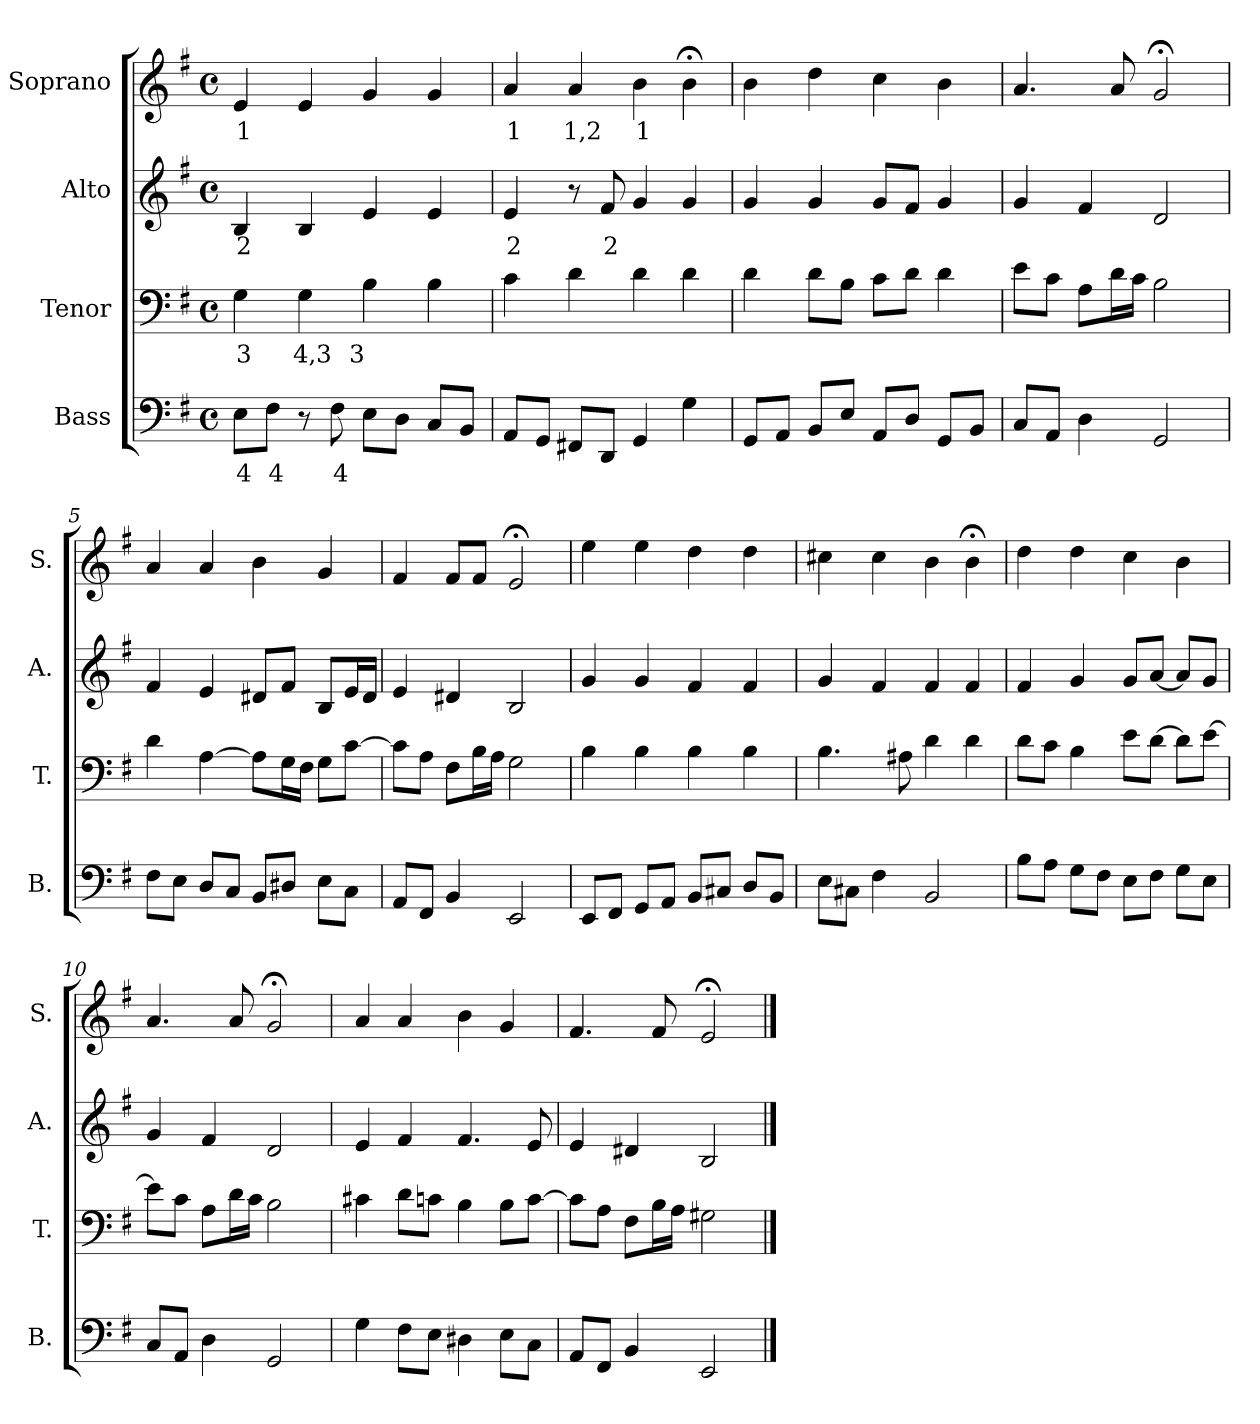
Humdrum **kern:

**kern	**text	**kern	**text	**kern	**text	**kern	**text
*part4	*part4	*part3	*part3	*part2	*part2	*part1	*part1
*staff4	*staff4	*staff3	*staff3	*staff2	*staff2	*staff1	*staff1
*I"Bass	*	*I"Tenor	*	*I"Alto	*	*I"Soprano	*
*I'B.	*	*I'T.	*	*I'A.	*	*I'S.	*
*clefF4	*	*clefF4	*	*clefG2	*	*clefG2	*
*k[f#]	*	*k[f#]	*	*k[f#]	*	*k[f#]	*
*e:	*	*e:	*	*e:	*	*e:	*
*M4/4	*	*M4/4	*	*M4/4	*	*M4/4	*
*met(c)	*	*met(c)	*	*met(c)	*	*met(c)	*
*MM120	*	*MM120	*	*MM120	*	*MM120	*
=1	=1	=1	=1	=1	=1	=1	=1
8Ei\L	4	4Gj\	3	4BZ/	2	4eV/	1
8F#i\J	4	.	.	.	.	.	.
8r	.	4Gi\	4,3	4BZ/	.	4eV/	.
8F#i\	4	.	.	.	.	.	.
8Ei\L	.	4Bj\	3	4eZ/	.	4gV/	.
8Di\J	.	.	.	.	.	.	.
8Ci/L	.	4Bj\	.	4eZ/	.	4gV/	.
8BBi/J	.	.	.	.	.	.	.
=2	=2	=2	=2	=2	=2	=2	=2
8AAi/L	.	4cj\	.	4eZ/	2	4aV/	1
8GGi/J	.	.	.	.	.	.	.
8FF#Xi/L	.	4dj\	.	8r	.	4aV/	1,2
8DDi/J	.	.	.	8f#Z/	2	.	.
4GGi/	.	4dj\	.	4gZ/	.	4bV\	1
4Gi\	.	4dj\	.	4gZ/	.	4b;<V\	.
=3	=3	=3	=3	=3	=3	=3	=3
8GGi/L	.	4dj\	.	4gZ/	.	4bV\	.
8AAi/J	.	.	.	.	.	.	.
8BBi/L	.	8dj\L	.	4gZ/	.	4ddV\	.
8Ei/J	.	8Bj\J	.	.	.	.	.
8AAi/L	.	8cj\L	.	8gZ/L	.	4ccV\	.
8Di/J	.	8dj\J	.	8f#Z/J	.	.	.
8GGi/L	.	4dj\	.	4gZ/	.	4bV\	.
8BBi/J	.	.	.	.	.	.	.
=4	=4	=4	=4	=4	=4	=4	=4
8Ci/L	.	8ej\L	.	4gZ/	.	4.aV/	.
8AAi/J	.	8cj\J	.	.	.	.	.
4Di\	.	8Aj\L	.	4f#Z/	.	.	.
.	.	16dj\L	.	.	.	8aV/	.
.	.	16cj\JJ	.	.	.	.	.
2GGi/	.	2Bj\	.	2dZ/	.	2g;<V/	.
!!LO:LB:g=z
=5	=5	=5	=5	=5	=5	=5	=5
8F#i\L	.	4dj\	.	4f#Z/	.	4aV/	.
8Ei\J	.	.	.	.	.	.	.
8Di/L	.	[4Aj\	.	4eZ/	.	4aV/	.
8Ci/J	.	.	.	.	.	.	.
8BBi/L	.	8Aj\L]	.	8d#XZ/L	.	4bV\	.
8D#Xi/J	.	16Gj\L	.	8f#Z/J	.	.	.
.	.	16F#j\JJ	.	.	.	.	.
8Ei\L	.	8Gj\L	.	8BZ/L	.	4gV/	.
8Ci\J	.	[8cj\J	.	16eZ/L	.	.	.
.	.	.	.	16d#Z/JJ	.	.	.
=6	=6	=6	=6	=6	=6	=6	=6
8AAi/L	.	8cj\L]	.	4eZ/	.	4f#V/	.
8FF#i/J	.	8Aj\J	.	.	.	.	.
4BBi/	.	8F#j\L	.	4d#XZ/	.	8f#V/L	.
.	.	16Bj\L	.	.	.	8f#V/J	.
.	.	16Aj\JJ	.	.	.	.	.
2EEi/	.	2Gj\	.	2BZ/	.	2e;<V/	.
=7	=7	=7	=7	=7	=7	=7	=7
8EEi/L	.	4Bj\	.	4gZ/	.	4eeV\	.
8FF#i/J	.	.	.	.	.	.	.
8GGi/L	.	4Bj\	.	4gZ/	.	4eeV\	.
8AAi/J	.	.	.	.	.	.	.
8BBi/L	.	4Bj\	.	4f#Z/	.	4ddV\	.
8C#Xi/J	.	.	.	.	.	.	.
8Di/L	.	4Bj\	.	4f#Z/	.	4ddV\	.
8BBi/J	.	.	.	.	.	.	.
=8	=8	=8	=8	=8	=8	=8	=8
8Ei\L	.	4.Bj\	.	4gZ/	.	4cc#XV\	.
8C#Xi\J	.	.	.	.	.	.	.
4F#i\	.	.	.	4f#Z/	.	4cc#V\	.
.	.	8A#Xj\	.	.	.	.	.
2BBi/	.	4dj\	.	4f#Z/	.	4bV\	.
.	.	4dj\	.	4f#Z/	.	4b;<V\	.
!!LO:PB:g=z
=9	=9	=9	=9	=9	=9	=9	=9
8Bi\L	.	8dj\L	.	4f#Z/	.	4ddV\	.
8Ai\J	.	8cj\J	.	.	.	.	.
8Gi\L	.	4Bj\	.	4gZ/	.	4ddV\	.
8F#i\J	.	.	.	.	.	.	.
8Ei\L	.	8ej\L	.	8gZ/L	.	4ccV\	.
8F#i\J	.	[8dj\J	.	[8aZ/J	.	.	.
8Gi\L	.	8dj\L]	.	8aZ/L]	.	4bV\	.
8Ei\J	.	[8ej\J	.	8gZ/J	.	.	.
=10	=10	=10	=10	=10	=10	=10	=10
8Ci/L	.	8ej\L]	.	4gZ/	.	4.aV/	.
8AAi/J	.	8cj\J	.	.	.	.	.
4Di\	.	8Aj\L	.	4f#Z/	.	.	.
.	.	16dj\L	.	.	.	8aV/	.
.	.	16cj\JJ	.	.	.	.	.
2GGi/	.	2Bj\	.	2dZ/	.	2g;<V/	.
=11	=11	=11	=11	=11	=11	=11	=11
4Gi\	.	4c#Xj\	.	4eZ/	.	4aV/	.
8F#i\L	.	8dj\L	.	4f#Z/	.	4aV/	.
8Ei\J	.	8cnj\J	.	.	.	.	.
4D#Xi\	.	4Bj\	.	4.f#Z/	.	4bV\	.
8Ei\L	.	8Bj\L	.	.	.	4gV/	.
8Ci\J	.	[8cj\J	.	8eZ/	.	.	.
=12	=12	=12	=12	=12	=12	=12	=12
8AAi/L	.	8cj\L]	.	4eZ/	.	4.f#V/	.
8FF#i/J	.	8Aj\J	.	.	.	.	.
4BBi/	.	8F#j\L	.	4d#XZ/	.	.	.
.	.	16Bj\L	.	.	.	8f#V/	.
.	.	16Aj\JJ	.	.	.	.	.
2EEi/	.	2G#Xj\	.	2BZ/	.	2e;<V/	.
==	==	==	==	==	==	==	==
*-	*-	*-	*-	*-	*-	*-	*-
